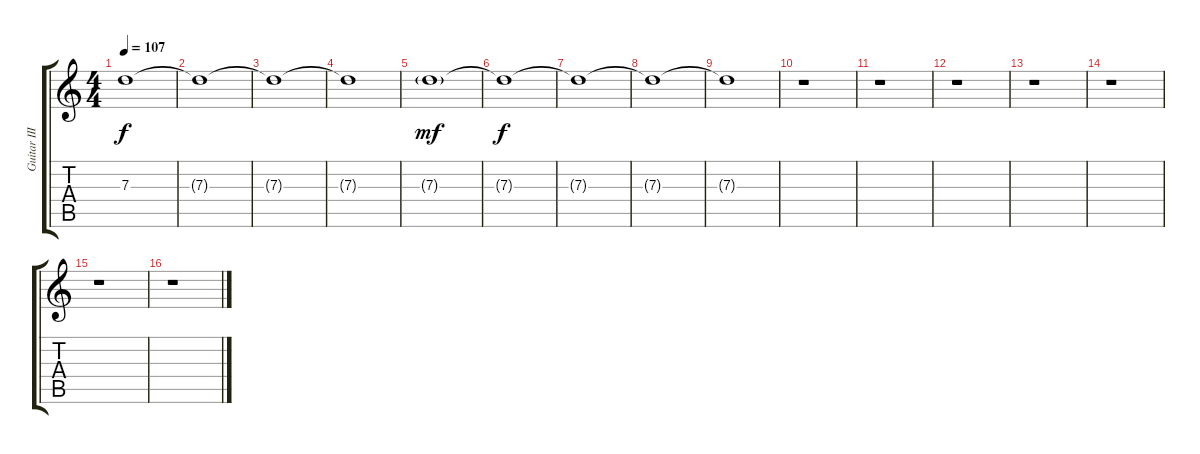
\track ("Guitar III" "Guitar III") {instrument distortionguitar}
\staff {score tabs}
\tuning (E4 B3 G3 D3 A2 D2) {hide}
\ts (4 4)
\tempo 107
\clef g2
\ks c
7.3{t}.1{dy f} |
7.3{t}.1 |
7.3{t}.1 |
7.3{t}.1 |
7.3{g}.1{dy mf} |
7.3{t}.1{dy f volume 10} |
7.3{t}.1{volume 6} |
7.3{t}.1{volume 5} |
7.3{t}.1{volume 2} |
r.1 |
r.1 |
r.1 |
r.1 |
r.1 |
r.1 |
r.1
